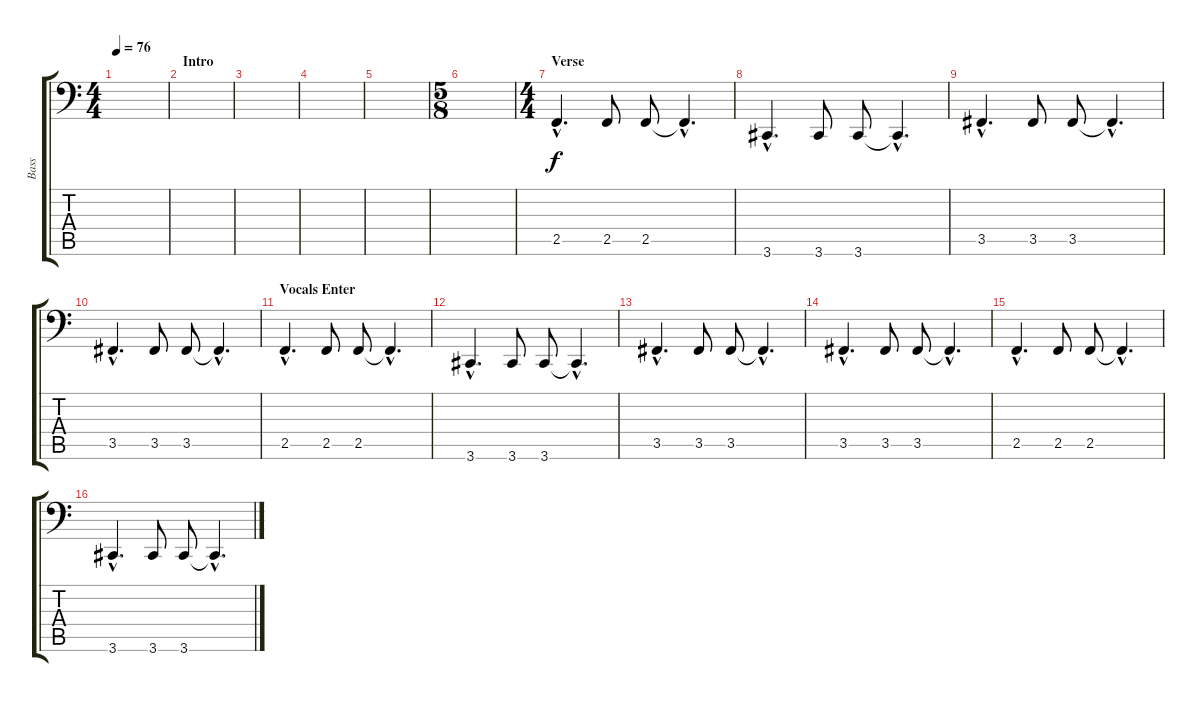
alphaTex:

\track ("Bass" "Bass") {instrument acousticbass}
\staff {score tabs}
\tuning (B2 Gb2 Db2 Ab1 Eb1 Bb0) {hide}
\ts (4 4)
\tempo 76
\clef f4
\ks c
|
\section ("" "Intro")
|
|
|
|
\ts (5 8)
|
\ts (4 4)
\section ("" "Verse")
2.5{hac}.4{d} 2.5.8 2.5.8 2.5{hac t}.4{d} |
3.6{hac}.4{d} 3.6.8 3.6.8 3.6{hac t}.4{d} |
3.5{hac}.4{d} 3.5.8 3.5.8 3.5{hac t}.4{d} |
3.5{hac}.4{d} 3.5.8 3.5.8 3.5{hac t}.4{d} |
\section ("" "Vocals Enter")
2.5{hac}.4{d} 2.5.8 2.5.8 2.5{hac t}.4{d} |
3.6{hac}.4{d} 3.6.8 3.6.8 3.6{hac t}.4{d} |
3.5{hac}.4{d} 3.5.8 3.5.8 3.5{hac t}.4{d} |
3.5{hac}.4{d} 3.5.8 3.5.8 3.5{hac t}.4{d} |
2.5{hac}.4{d} 2.5.8 2.5.8 2.5{hac t}.4{d} |
3.6{hac}.4{d} 3.6.8 3.6.8 3.6{hac t}.4{d}
